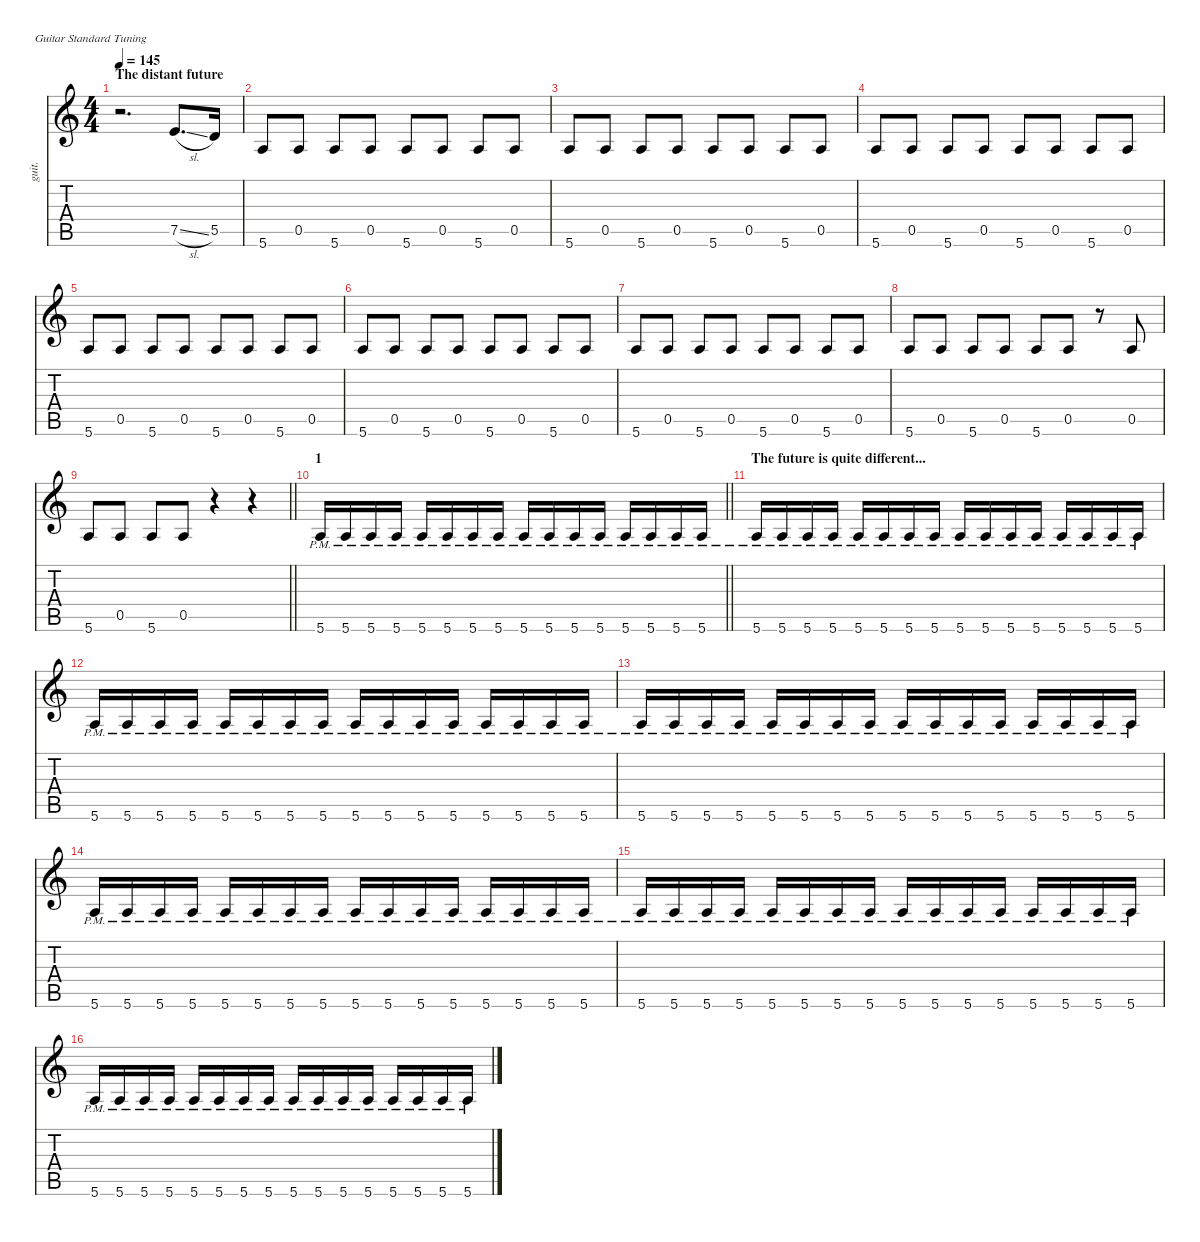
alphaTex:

\defaultSystemsLayout 4
\hideDynamics
\bracketExtendMode nobrackets
\otherSystemsTrackNameOrientation horizontal
\track ("Guitar2" "guit.") {instrument acousticguitarnylon}
\staff {score tabs}
\tuning (E4 B3 G3 D3 A2 E2)
\ts (4 4)
\beaming (8 2 2 2 2)
\section ("" "The distant future")
\tempo 145
\clef g2
\ks c
r.2{d dy f instrument acousticguitarnylon beam Down} 7.5{sl}.8{d beam Up} 5.5.16{beam Up} |
5.6.8{beam Up} 0.5.8{beam Up} 5.6.8{beam Up} 0.5.8{beam Up} 5.6.8{beam Up} 0.5.8{beam Up} 5.6.8{beam Up} 0.5.8{beam Up} |
5.6.8{beam Up} 0.5.8{beam Up} 5.6.8{beam Up} 0.5.8{beam Up} 5.6.8{beam Up} 0.5.8{beam Up} 5.6.8{beam Up} 0.5.8{beam Up} |
5.6.8{beam Up} 0.5.8{beam Up} 5.6.8{beam Up} 0.5.8{beam Up} 5.6.8{beam Up} 0.5.8{beam Up} 5.6.8{beam Up} 0.5.8{beam Up} |
5.6.8{beam Up} 0.5.8{beam Up} 5.6.8{beam Up} 0.5.8{beam Up} 5.6.8{beam Up} 0.5.8{beam Up} 5.6.8{beam Up} 0.5.8{beam Up} |
5.6.8{beam Up} 0.5.8{beam Up} 5.6.8{beam Up} 0.5.8{beam Up} 5.6.8{beam Up} 0.5.8{beam Up} 5.6.8{beam Up} 0.5.8{beam Up} |
5.6.8{beam Up} 0.5.8{beam Up} 5.6.8{beam Up} 0.5.8{beam Up} 5.6.8{beam Up} 0.5.8{beam Up} 5.6.8{beam Up} 0.5.8{beam Up} |
5.6.8{beam Up} 0.5.8{beam Up} 5.6.8{beam Up} 0.5.8{beam Up} 5.6.8{beam Up} 0.5.8{beam Up} r.8{beam Up} 0.5.8{beam Up} |
\barLineRight lightlight
5.6.8{dy mf beam Up} 0.5.8{beam Up} 5.6.8{beam Up} 0.5.8{beam Up} r.4{beam Up} r.4{beam Up} |
\section ("" "1")
\barLineRight lightlight
5.6{pm}.16{beam Up} 5.6{pm}.16{beam Up} 5.6{pm}.16{beam Up} 5.6{pm}.16{beam Up} 5.6{pm}.16{beam Up} 5.6{pm}.16{beam Up} 5.6{pm}.16{beam Up} 5.6{pm}.16{beam Up} 5.6{pm}.16{beam Up} 5.6{pm}.16{beam Up} 5.6{pm}.16{beam Up} 5.6{pm}.16{beam Up} 5.6{pm}.16{beam Up} 5.6{pm}.16{beam Up} 5.6{pm}.16{beam Up} 5.6{pm}.16{beam Up} |
\section ("" "The future is quite different...")
5.6{pm}.16{beam Up} 5.6{pm}.16{beam Up} 5.6{pm}.16{beam Up} 5.6{pm}.16{beam Up} 5.6{pm}.16{beam Up} 5.6{pm}.16{beam Up} 5.6{pm}.16{beam Up} 5.6{pm}.16{beam Up} 5.6{pm}.16{beam Up} 5.6{pm}.16{beam Up} 5.6{pm}.16{beam Up} 5.6{pm}.16{beam Up} 5.6{pm}.16{beam Up} 5.6{pm}.16{beam Up} 5.6{pm}.16{beam Up} 5.6{pm}.16{beam Up} |
5.6{pm}.16{beam Up} 5.6{pm}.16{beam Up} 5.6{pm}.16{beam Up} 5.6{pm}.16{beam Up} 5.6{pm}.16{beam Up} 5.6{pm}.16{beam Up} 5.6{pm}.16{beam Up} 5.6{pm}.16{beam Up} 5.6{pm}.16{beam Up} 5.6{pm}.16{beam Up} 5.6{pm}.16{beam Up} 5.6{pm}.16{beam Up} 5.6{pm}.16{beam Up} 5.6{pm}.16{beam Up} 5.6{pm}.16{beam Up} 5.6{pm}.16{beam Up} |
5.6{pm}.16{beam Up} 5.6{pm}.16{beam Up} 5.6{pm}.16{beam Up} 5.6{pm}.16{beam Up} 5.6{pm}.16{beam Up} 5.6{pm}.16{beam Up} 5.6{pm}.16{beam Up} 5.6{pm}.16{beam Up} 5.6{pm}.16{beam Up} 5.6{pm}.16{beam Up} 5.6{pm}.16{beam Up} 5.6{pm}.16{beam Up} 5.6{pm}.16{beam Up} 5.6{pm}.16{beam Up} 5.6{pm}.16{beam Up} 5.6{pm}.16{beam Up} |
5.6{pm}.16{beam Up} 5.6{pm}.16{beam Up} 5.6{pm}.16{beam Up} 5.6{pm}.16{beam Up} 5.6{pm}.16{beam Up} 5.6{pm}.16{beam Up} 5.6{pm}.16{beam Up} 5.6{pm}.16{beam Up} 5.6{pm}.16{beam Up} 5.6{pm}.16{beam Up} 5.6{pm}.16{beam Up} 5.6{pm}.16{beam Up} 5.6{pm}.16{beam Up} 5.6{pm}.16{beam Up} 5.6{pm}.16{beam Up} 5.6{pm}.16{beam Up} |
5.6{pm}.16{beam Up} 5.6{pm}.16{beam Up} 5.6{pm}.16{beam Up} 5.6{pm}.16{beam Up} 5.6{pm}.16{beam Up} 5.6{pm}.16{beam Up} 5.6{pm}.16{beam Up} 5.6{pm}.16{beam Up} 5.6{pm}.16{beam Up} 5.6{pm}.16{beam Up} 5.6{pm}.16{beam Up} 5.6{pm}.16{beam Up} 5.6{pm}.16{beam Up} 5.6{pm}.16{beam Up} 5.6{pm}.16{beam Up} 5.6{pm}.16{beam Up} |
5.6{pm}.16{beam Up} 5.6{pm}.16{beam Up} 5.6{pm}.16{beam Up} 5.6{pm}.16{beam Up} 5.6{pm}.16{beam Up} 5.6{pm}.16{beam Up} 5.6{pm}.16{beam Up} 5.6{pm}.16{beam Up} 5.6{pm}.16{beam Up} 5.6{pm}.16{beam Up} 5.6{pm}.16{beam Up} 5.6{pm}.16{beam Up} 5.6{pm}.16{beam Up} 5.6{pm}.16{beam Up} 5.6{pm}.16{beam Up} 5.6{pm}.16{beam Up}
